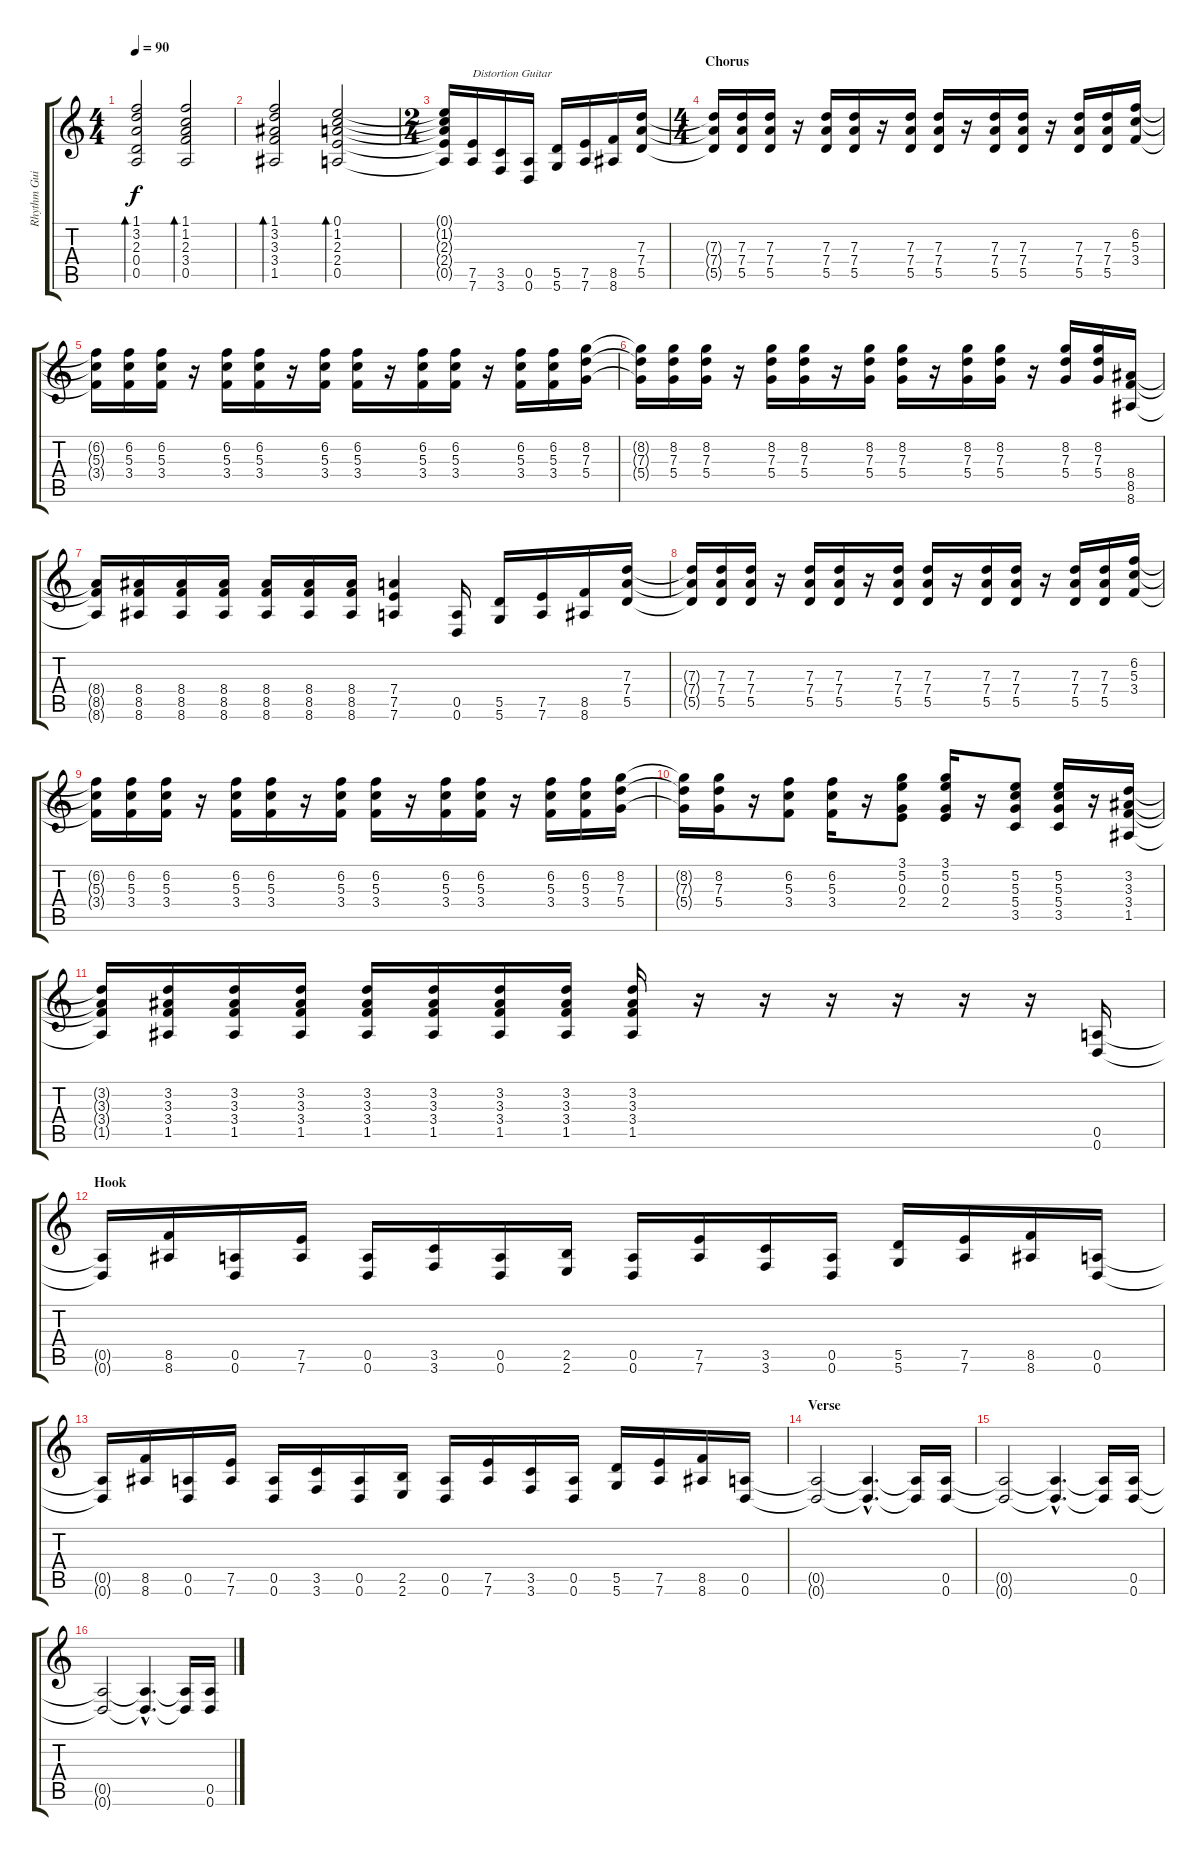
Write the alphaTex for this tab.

\track ("Rhythm Guitar" "Rhythm Gui") {instrument distortionguitar}
\staff {score tabs}
\tuning (E4 B3 G3 D3 A2 D2) {hide}
\ts (4 4)
\tempo 90
\clef g2
\ks c
(1.1 3.2 2.3 0.4 0.5).2{bd 120 dy f} (1.1 1.2 2.3 3.4 0.5).2{bd 120} |
(1.1 3.2 3.3 3.4 1.5).2{bd 120} (0.1 1.2 2.3 2.4 0.5).2{bd 120} |
\ts (2 4)
(0.1{t} 1.2{t} 2.3{t} 2.4{t} 0.5{t}).16 (7.5 7.6).16{txt "Distortion Guitar" instrument distortionguitar} (3.5 3.6).16 (0.5 0.6).16 (5.5 5.6).16 (7.5 7.6).16 (8.5 8.6).16 (7.3 7.4 5.5).16 |
\ts (4 4)
\section ("" "Chorus")
(7.3{t} 7.4{t} 5.5{t}).16 (7.3 7.4 5.5).16 (7.3 7.4 5.5).16 r.16 (7.3 7.4 5.5).16 (7.3 7.4 5.5).16 r.16 (7.3 7.4 5.5).16 (7.3 7.4 5.5).16 r.16 (7.3 7.4 5.5).16 (7.3 7.4 5.5).16 r.16 (7.3 7.4 5.5).16 (7.3 7.4 5.5).16 (6.2 5.3 3.4).16 |
(6.2{t} 5.3{t} 3.4{t}).16 (6.2 5.3 3.4).16 (6.2 5.3 3.4).16 r.16 (6.2 5.3 3.4).16 (6.2 5.3 3.4).16 r.16 (6.2 5.3 3.4).16 (6.2 5.3 3.4).16 r.16 (6.2 5.3 3.4).16 (6.2 5.3 3.4).16 r.16 (6.2 5.3 3.4).16 (6.2 5.3 3.4).16 (8.2 7.3 5.4).16 |
(8.2{t} 7.3{t} 5.4{t}).16 (8.2 7.3 5.4).16 (8.2 7.3 5.4).16 r.16 (8.2 7.3 5.4).16 (8.2 7.3 5.4).16 r.16 (8.2 7.3 5.4).16 (8.2 7.3 5.4).16 r.16 (8.2 7.3 5.4).16 (8.2 7.3 5.4).16 r.16 (8.2 7.3 5.4).16 (8.2 7.3 5.4).16 (8.4 8.5 8.6).16 |
(8.4{t} 8.5{t} 8.6{t}).16 (8.4 8.5 8.6).16 (8.4 8.5 8.6).16 (8.4 8.5 8.6).16 (8.4 8.5 8.6).16 (8.4 8.5 8.6).16 (8.4 8.5 8.6).16 (7.4 7.5 7.6).4 (0.5 0.6).16 (5.5 5.6).16 (7.5 7.6).16 (8.5 8.6).16 (7.3 7.4 5.5).16 |
(7.3{t} 7.4{t} 5.5{t}).16 (7.3 7.4 5.5).16 (7.3 7.4 5.5).16 r.16 (7.3 7.4 5.5).16 (7.3 7.4 5.5).16 r.16 (7.3 7.4 5.5).16 (7.3 7.4 5.5).16 r.16 (7.3 7.4 5.5).16 (7.3 7.4 5.5).16 r.16 (7.3 7.4 5.5).16 (7.3 7.4 5.5).16 (6.2 5.3 3.4).16 |
(6.2{t} 5.3{t} 3.4{t}).16 (6.2 5.3 3.4).16 (6.2 5.3 3.4).16 r.16 (6.2 5.3 3.4).16 (6.2 5.3 3.4).16 r.16 (6.2 5.3 3.4).16 (6.2 5.3 3.4).16 r.16 (6.2 5.3 3.4).16 (6.2 5.3 3.4).16 r.16 (6.2 5.3 3.4).16 (6.2 5.3 3.4).16 (8.2 7.3 5.4).16 |
(8.2{t} 7.3{t} 5.4{t}).16 (8.2 7.3 5.4).16 r.16 (6.2 5.3 3.4).8 (6.2 5.3 3.4).16 r.16 (3.1 5.2 0.3 2.4).8 (3.1 5.2 0.3 2.4).16 r.16 (5.2 5.3 5.4 3.5).8 (5.2 5.3 5.4 3.5).16 r.16 (3.2 3.3 3.4 1.5).16 |
(3.2{t} 3.3{t} 3.4{t} 1.5{t}).16 (3.2 3.3 3.4 1.5).16 (3.2 3.3 3.4 1.5).16 (3.2 3.3 3.4 1.5).16 (3.2 3.3 3.4 1.5).16 (3.2 3.3 3.4 1.5).16 (3.2 3.3 3.4 1.5).16 (3.2 3.3 3.4 1.5).16 (3.2 3.3 3.4 1.5).16 r.16 r.16 r.16 r.16 r.16 r.16 (0.5 0.6).16 |
\section ("" "Hook")
(0.5{t} 0.6{t}).16 (8.5 8.6).16 (0.5 0.6).16 (7.5 7.6).16 (0.5 0.6).16 (3.5 3.6).16 (0.5 0.6).16 (2.5 2.6).16 (0.5 0.6).16 (7.5 7.6).16 (3.5 3.6).16 (0.5 0.6).16 (5.5 5.6).16 (7.5 7.6).16 (8.5 8.6).16 (0.5 0.6).16 |
(0.5{t} 0.6{t}).16 (8.5 8.6).16 (0.5 0.6).16 (7.5 7.6).16 (0.5 0.6).16 (3.5 3.6).16 (0.5 0.6).16 (2.5 2.6).16 (0.5 0.6).16 (7.5 7.6).16 (3.5 3.6).16 (0.5 0.6).16 (5.5 5.6).16 (7.5 7.6).16 (8.5 8.6).16 (0.5 0.6).16 |
\section ("" "Verse")
(0.5{t} 0.6{t}).2 (0.5{hac t} 0.6{hac t}).4{d} (0.5{t} 0.6{t}).16 (0.5 0.6).16 |
(0.5{t} 0.6{t}).2 (0.5{hac t} 0.6{hac t}).4{d} (0.5{t} 0.6{t}).16 (0.5 0.6).16 |
(0.5{t} 0.6{t}).2 (0.5{hac t} 0.6{hac t}).4{d} (0.5{t} 0.6{t}).16 (0.5 0.6).16
